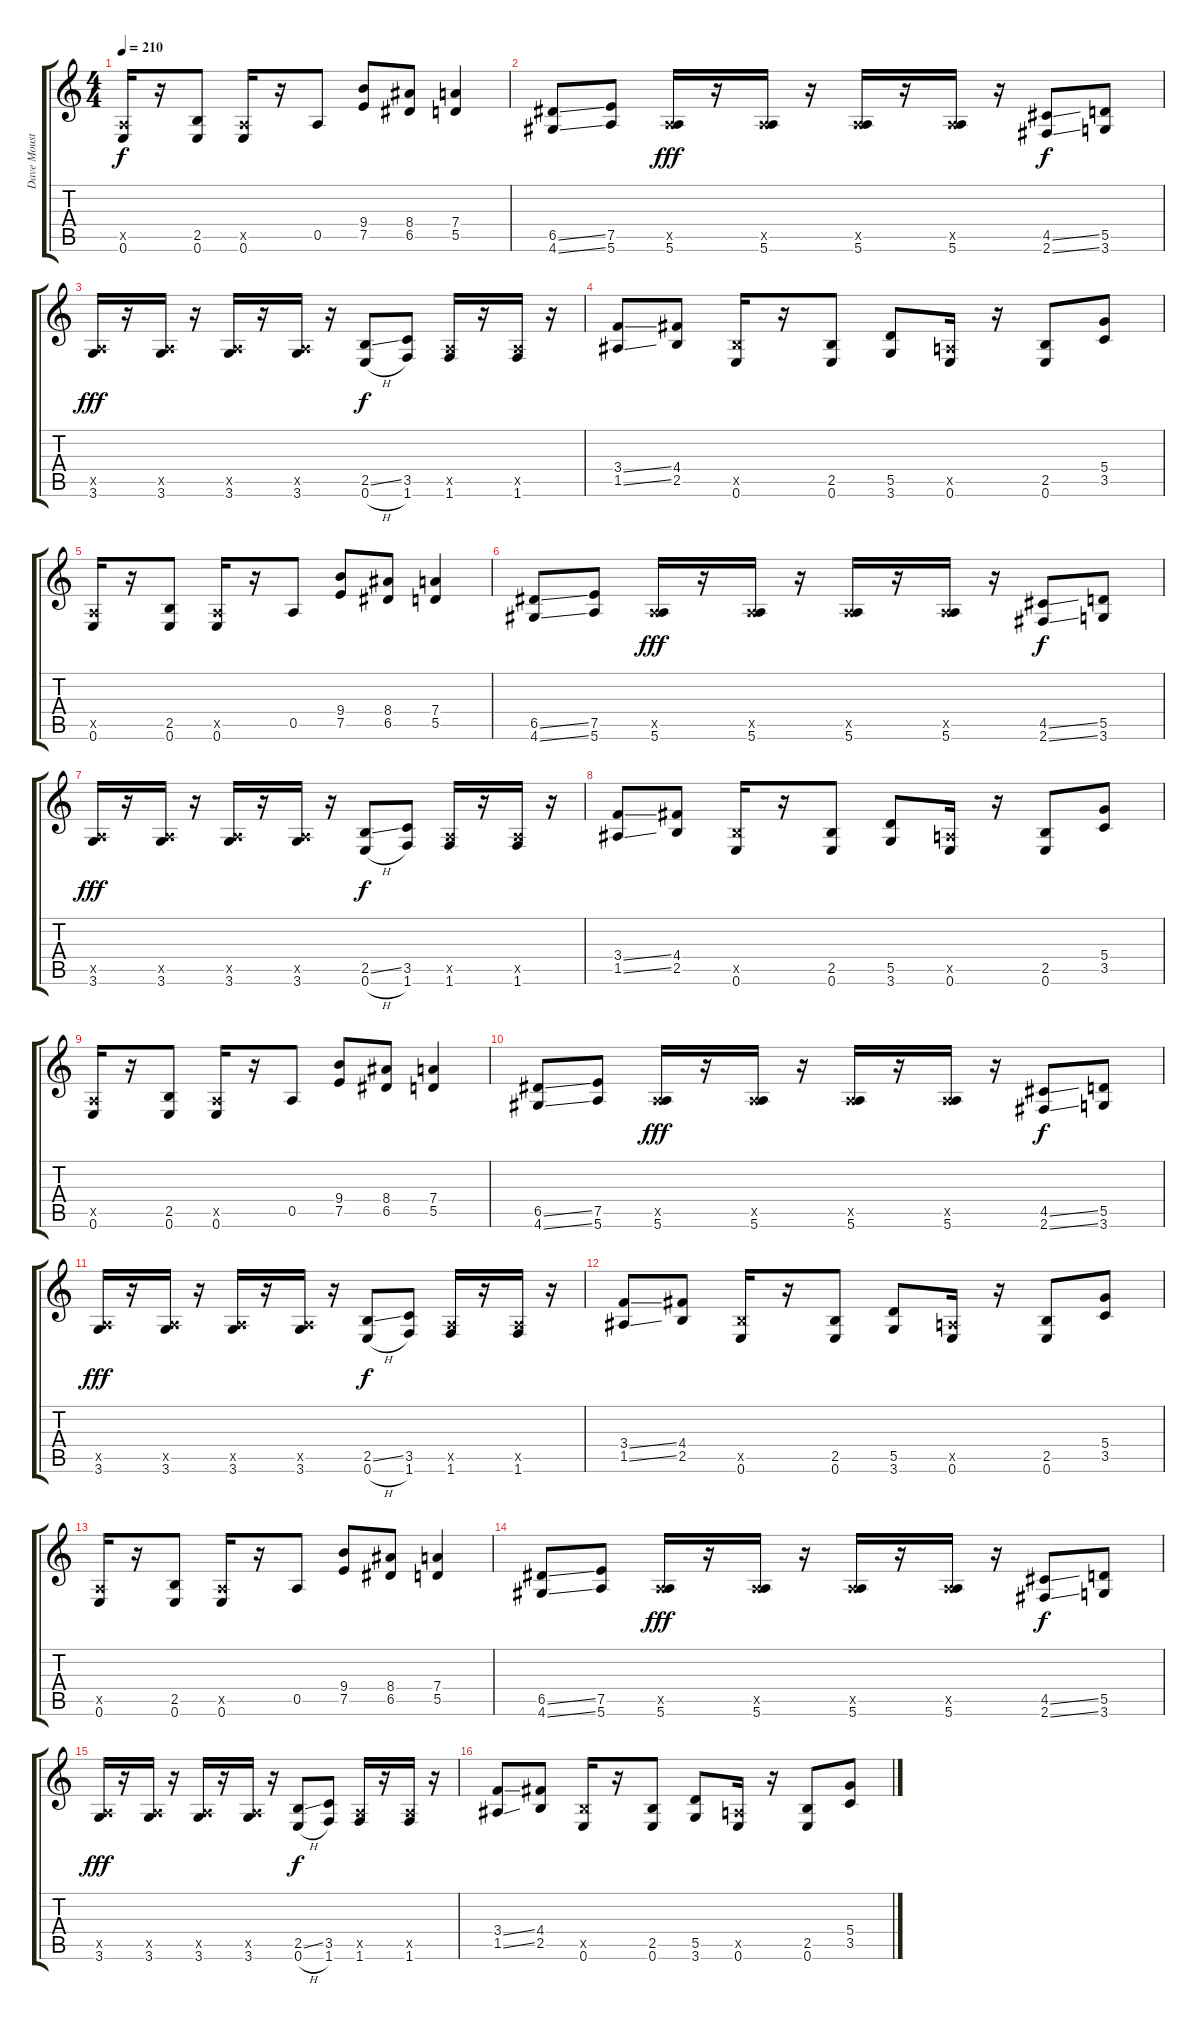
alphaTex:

\track ("Dave Moustaine" "Dave Moust") {instrument distortionguitar}
\staff {score tabs}
\tuning (E4 B3 G3 D3 A2 E2) {hide}
\ts (4 4)
\tempo 210
\clef g2
\ks c
(0.5{x} 0.6).16{dy f} r.16 (2.5 0.6).8 (0.5{x} 0.6).16 r.16 0.5.8 (9.4 7.5).8 (8.4 6.5).8 (7.4 5.5).4 |
(6.5{ss} 4.6{ss}).8 (7.5 5.6).8 (0.5{x} 5.6).16{dy fff} r.16 (0.5{x} 5.6).16 r.16 (0.5{x} 5.6).16 r.16 (0.5{x} 5.6).16 r.16 (4.5{ss} 2.6{ss}).8{dy f} (5.5 3.6).8 |
(0.5{x} 3.6).16{dy fff} r.16 (0.5{x} 3.6).16 r.16 (0.5{x} 3.6).16 r.16 (0.5{x} 3.6).16 r.16 (2.5{ss} 0.6{h}).8{dy f} (3.5 1.6).8 (0.5{x} 1.6).16 r.16 (0.5{x} 1.6).16 r.16 |
(3.4{ss} 1.5{ss}).8 (4.4 2.5).8 (2.5{x} 0.6).16 r.16 (2.5 0.6).8 (5.5 3.6).8 (0.5{x} 0.6).16 r.16 (2.5 0.6).8 (5.4 3.5).8 |
(0.5{x} 0.6).16 r.16 (2.5 0.6).8 (0.5{x} 0.6).16 r.16 0.5.8 (9.4 7.5).8 (8.4 6.5).8 (7.4 5.5).4 |
(6.5{ss} 4.6{ss}).8 (7.5 5.6).8 (0.5{x} 5.6).16{dy fff} r.16 (0.5{x} 5.6).16 r.16 (0.5{x} 5.6).16 r.16 (0.5{x} 5.6).16 r.16 (4.5{ss} 2.6{ss}).8{dy f} (5.5 3.6).8 |
(0.5{x} 3.6).16{dy fff} r.16 (0.5{x} 3.6).16 r.16 (0.5{x} 3.6).16 r.16 (0.5{x} 3.6).16 r.16 (2.5{ss} 0.6{h}).8{dy f} (3.5 1.6).8 (0.5{x} 1.6).16 r.16 (0.5{x} 1.6).16 r.16 |
(3.4{ss} 1.5{ss}).8 (4.4 2.5).8 (2.5{x} 0.6).16 r.16 (2.5 0.6).8 (5.5 3.6).8 (0.5{x} 0.6).16 r.16 (2.5 0.6).8 (5.4 3.5).8 |
(0.5{x} 0.6).16 r.16 (2.5 0.6).8 (0.5{x} 0.6).16 r.16 0.5.8 (9.4 7.5).8 (8.4 6.5).8 (7.4 5.5).4 |
(6.5{ss} 4.6{ss}).8 (7.5 5.6).8 (0.5{x} 5.6).16{dy fff} r.16 (0.5{x} 5.6).16 r.16 (0.5{x} 5.6).16 r.16 (0.5{x} 5.6).16 r.16 (4.5{ss} 2.6{ss}).8{dy f} (5.5 3.6).8 |
(0.5{x} 3.6).16{dy fff} r.16 (0.5{x} 3.6).16 r.16 (0.5{x} 3.6).16 r.16 (0.5{x} 3.6).16 r.16 (2.5{ss} 0.6{h}).8{dy f} (3.5 1.6).8 (0.5{x} 1.6).16 r.16 (0.5{x} 1.6).16 r.16 |
(3.4{ss} 1.5{ss}).8 (4.4 2.5).8 (2.5{x} 0.6).16 r.16 (2.5 0.6).8 (5.5 3.6).8 (0.5{x} 0.6).16 r.16 (2.5 0.6).8 (5.4 3.5).8 |
(0.5{x} 0.6).16 r.16 (2.5 0.6).8 (0.5{x} 0.6).16 r.16 0.5.8 (9.4 7.5).8 (8.4 6.5).8 (7.4 5.5).4 |
(6.5{ss} 4.6{ss}).8 (7.5 5.6).8 (0.5{x} 5.6).16{dy fff} r.16 (0.5{x} 5.6).16 r.16 (0.5{x} 5.6).16 r.16 (0.5{x} 5.6).16 r.16 (4.5{ss} 2.6{ss}).8{dy f} (5.5 3.6).8 |
(0.5{x} 3.6).16{dy fff} r.16 (0.5{x} 3.6).16 r.16 (0.5{x} 3.6).16 r.16 (0.5{x} 3.6).16 r.16 (2.5{ss} 0.6{h}).8{dy f} (3.5 1.6).8 (0.5{x} 1.6).16 r.16 (0.5{x} 1.6).16 r.16 |
(3.4{ss} 1.5{ss}).8 (4.4 2.5).8 (2.5{x} 0.6).16 r.16 (2.5 0.6).8 (5.5 3.6).8 (0.5{x} 0.6).16 r.16 (2.5 0.6).8 (5.4 3.5).8
